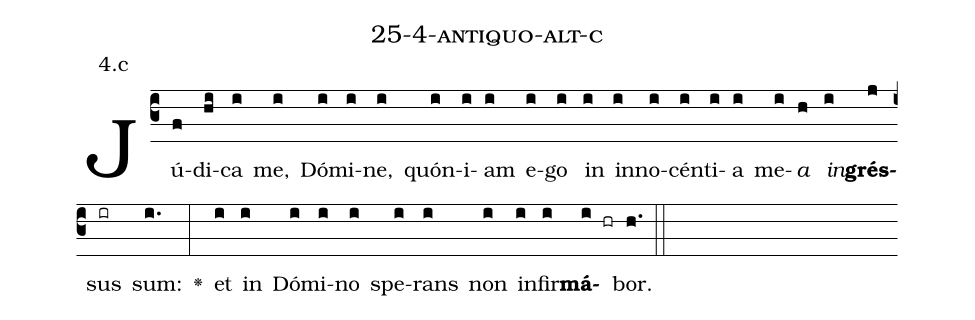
name: 25-4-antiquo-alt-c;
annotation: 4.c;
%%
(c3)Jú(f)di(hi)ca(i) me,(i) Dó(i)mi(i)ne,(i) quón(i)i(i)am(i) e(i)go(i) in(i) in(i)no(i)cén(i)ti(i)a(i) me(i)<i>a</i>(h) <i>in</i>(i)<b>grés</b>(j)sus(ir) sum:(i.) <v>\greheightstar</v>(:) et(i) in(i) Dó(i)mi(i)no(i) spe(i)rans(i) non(i) in(i)fir(i)<b>má</b>(i hr)bor.(h.) (::)


%E(i) u(i) o(i) u(i) a(i) e.(h.) (::)
